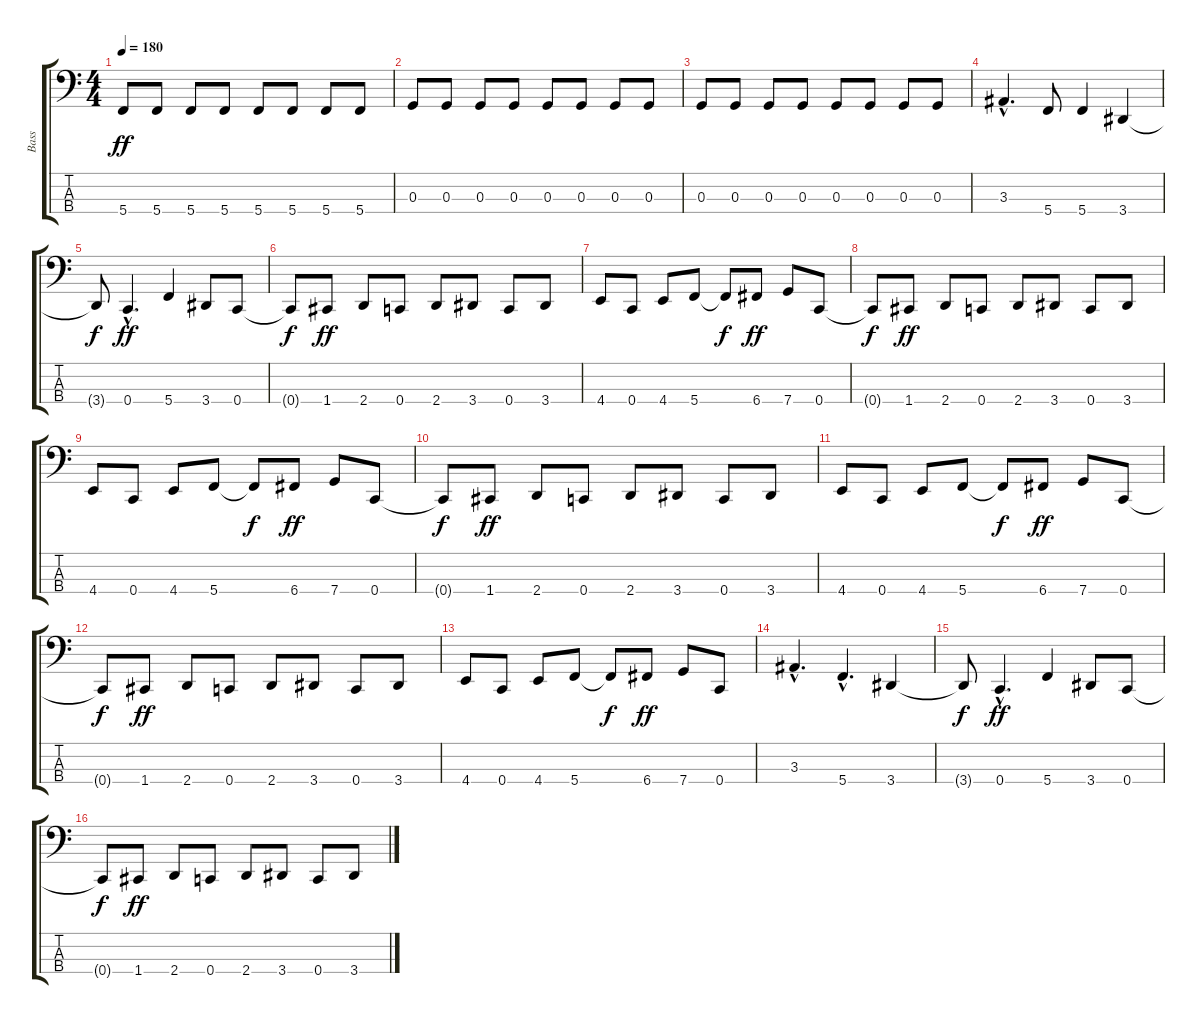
\track ("Bass" "Bass") {instrument electricbasspick}
\staff {score tabs}
\tuning (F2 C2 G1 C1) {hide}
\ts (4 4)
\tempo 180
\clef f4
\ks c
5.4.8{dy ff} 5.4.8 5.4.8 5.4.8 5.4.8 5.4.8 5.4.8 5.4.8 |
0.3.8 0.3.8 0.3.8 0.3.8 0.3.8 0.3.8 0.3.8 0.3.8 |
0.3.8 0.3.8 0.3.8 0.3.8 0.3.8 0.3.8 0.3.8 0.3.8 |
3.3{hac}.4{d} 5.4.8 5.4.4 3.4.4 |
3.4{t}.8{dy f} 0.4{hac}.4{d dy ff} 5.4.4 3.4.8 0.4.8 |
0.4{t}.8{dy f} 1.4.8{dy ff} 2.4.8 0.4.8 2.4.8 3.4.8 0.4.8 3.4.8 |
4.4.8 0.4.8 4.4.8 5.4.8 5.4{t}.8{dy f} 6.4.8{dy ff} 7.4.8 0.4.8 |
0.4{t}.8{dy f} 1.4.8{dy ff} 2.4.8 0.4.8 2.4.8 3.4.8 0.4.8 3.4.8 |
4.4.8 0.4.8 4.4.8 5.4.8 5.4{t}.8{dy f} 6.4.8{dy ff} 7.4.8 0.4.8 |
0.4{t}.8{dy f} 1.4.8{dy ff} 2.4.8 0.4.8 2.4.8 3.4.8 0.4.8 3.4.8 |
4.4.8 0.4.8 4.4.8 5.4.8 5.4{t}.8{dy f} 6.4.8{dy ff} 7.4.8 0.4.8 |
0.4{t}.8{dy f} 1.4.8{dy ff} 2.4.8 0.4.8 2.4.8 3.4.8 0.4.8 3.4.8 |
4.4.8 0.4.8 4.4.8 5.4.8 5.4{t}.8{dy f} 6.4.8{dy ff} 7.4.8 0.4.8 |
3.3{hac}.4{d} 5.4{hac}.4{d} 3.4.4 |
3.4{t}.8{dy f} 0.4{hac}.4{d dy ff} 5.4.4 3.4.8 0.4.8 |
0.4{t}.8{dy f} 1.4.8{dy ff} 2.4.8 0.4.8 2.4.8 3.4.8 0.4.8 3.4.8
